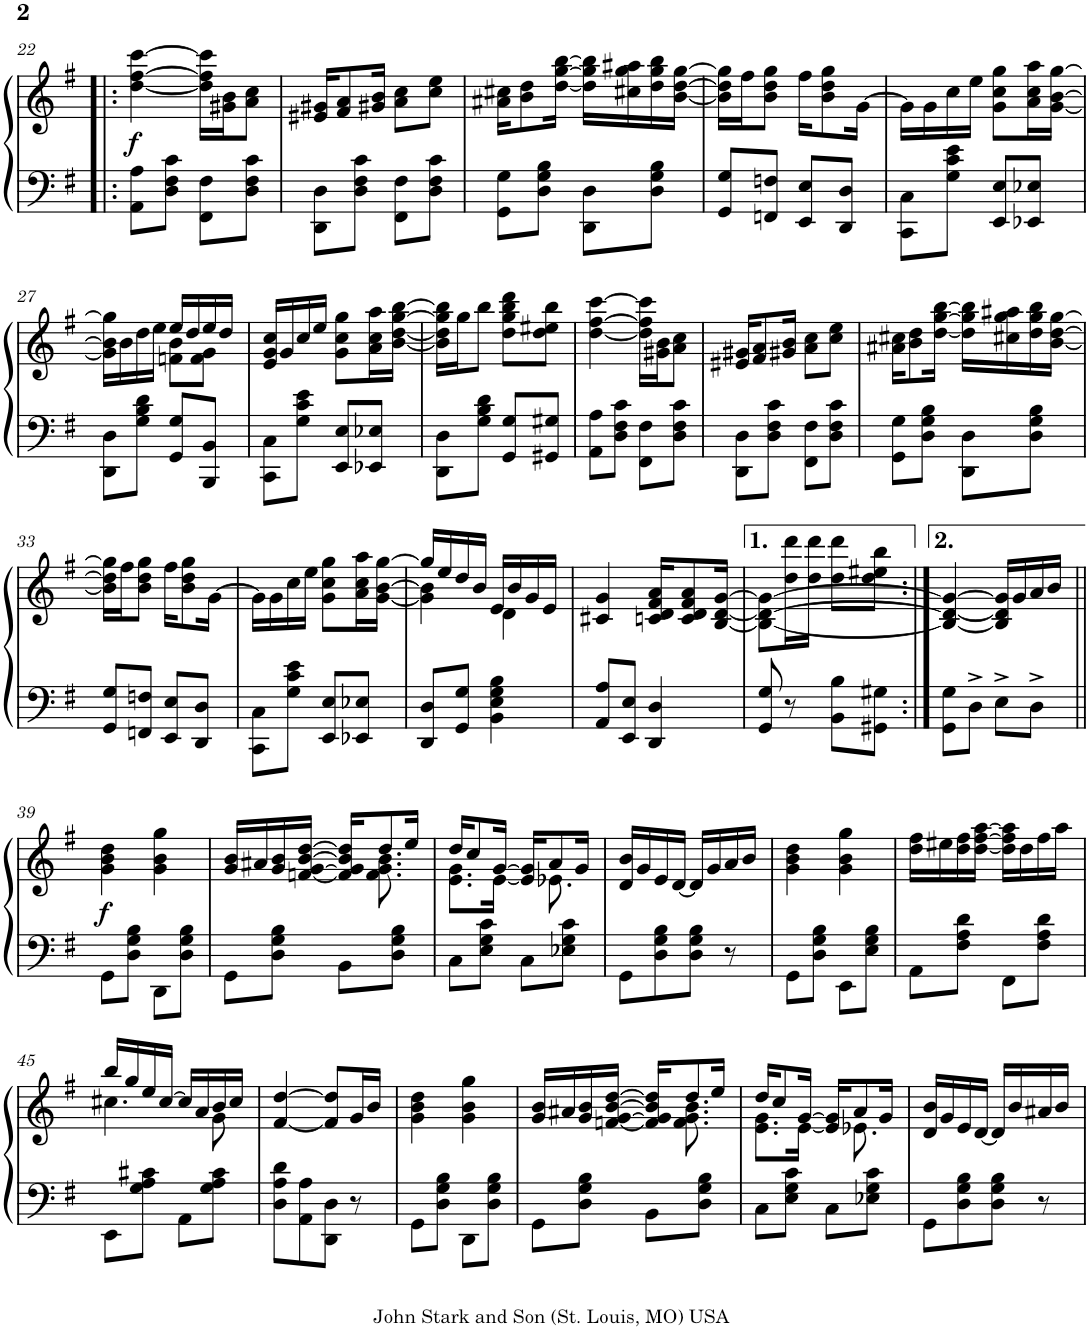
**kern	**kern	**dynam
*part1	*part1	*part1
*staff2	*staff1	*staff1/2
*I"Upright Piano	*	*
*I'Pno.	*	*
!!LO:PB:g=z
*clefF4	*clefG2	*
*k[f#]	*k[f#]	*
*M2/4	*M2/4	*
=22!|:	=22!|:	=22!|:
!	!	!LO:DY:b
8AA\ 8A\L	[4dd\ [4ff#\ [4ccc\	f
8D\ 8F#\ 8c\J	.	.
8FF#\ 8F#\L	16dd\] 16ff#\] 16ccc\]LL	.
.	16g#X\ 16b\J	.
8D\ 8F#\ 8c\J	8a\ 8cc\J	.
=23	=23	=23
8DD\ 8D\L	16e#X/ 16g#X/KL	.
.	8f#/ 8a/	.
8D\ 8F#\ 8c\J	.	.
.	16g#X/ 16b/Jk	.
8FF#\ 8F#\L	8a\ 8cc\L	.
8D\ 8F#\ 8c\J	8cc\ 8ee\J	.
=24	=24	=24
8GG\ 8G\L	16a#X\ 16cc#X\KL	.
.	8b\ 8dd\	.
8D\ 8G\ 8B\J	.	.
.	[16dd\ [16gg\ [16bb\Jk	.
8DD\ 8D\L	16dd\] 16gg\] 16bb\]LL	.
.	16cc#X\ 16gg\ 16aa#X\	.
8D\ 8G\ 8B\J	16dd\ 16gg\ 16bb\	.
.	[16b\ [16dd\ [16gg\JJ	.
=25	=25	=25
8GG/ 8G/L	16b\] 16dd\] 16gg\]LL	.
.	16ff#\J	.
8FFn/ 8Fn/J	8b\ 8dd\ 8gg\J	.
8EE/ 8E/L	16ff#\KL	.
.	8b\ 8dd\ 8gg\	.
8DD/ 8D/J	.	.
.	[16g\Jk	.
=26	=26	=26
8CC\ 8C\L	16g\LL]	.
.	16g\	.
8G\ 8c\ 8e\J	16cc\	.
.	16ee\JJ	.
8EE/ 8E/L	8g\ 8cc\ 8gg\L	.
8EE-X/ 8E-X/J	16a\ 16cc\ 16aa\L	.
.	[16g\ [16b\ [16gg\JJ	.
!!LO:LB:g=z
=27	=27	=27
*	*^	*
8DD\ 8D\L	16g\] 16b\] 16gg\]LL	4ryy	.
.	16b\	.	.
8G\ 8B\ 8d\J	16dd\	.	.
.	16ee\JJ	.	.
8GG/ 8G/L	16ee/LL	8fn\ 8b\L	.
.	16dd/	.	.
8BBB/ 8BB/J	16ee/	8f\ 8g\J	.
.	16dd/JJ	.	.
*	*v	*v	*
=28	=28	=28
8CC\ 8C\L	16e/ 16g/ 16cc/LL	.
.	16g/	.
8G\ 8c\ 8e\J	16cc/	.
.	16ee/JJ	.
8EE/ 8E/L	8g\ 8cc\ 8gg\L	.
8EE-X/ 8E-X/J	16a\ 16cc\ 16aa\L	.
.	[16b\ [16dd\ [16gg\ [16bb\JJ	.
=29	=29	=29
8DD\ 8D\L	16b\] 16dd\] 16gg\] 16bb\]LL	.
.	16gg\J	.
8G\ 8B\ 8d\J	8bb\J	.
8GG/ 8G/L	8dd\ 8gg\ 8bb\ 8ddd\L	.
8GG#X/ 8G#X/J	8dd\ 8ee#X\ 8bb\J	.
=30	=30	=30
8AA\ 8A\L	[4dd\ [4ff#\ [4ccc\	.
8D\ 8F#\ 8c\J	.	.
8FF#\ 8F#\L	16dd\] 16ff#\] 16ccc\]LL	.
.	16g#X\ 16b\J	.
8D\ 8F#\ 8c\J	8a\ 8cc\J	.
=31	=31	=31
8DD\ 8D\L	16e#X/ 16g#X/KL	.
.	8f#/ 8a/	.
8D\ 8F#\ 8c\J	.	.
.	16g#X/ 16b/Jk	.
8FF#\ 8F#\L	8a\ 8cc\L	.
8D\ 8F#\ 8c\J	8cc\ 8ee\J	.
=32	=32	=32
8GG\ 8G\L	16a#X\ 16cc#X\KL	.
.	8b\ 8dd\	.
8D\ 8G\ 8B\J	.	.
.	[16dd\ [16gg\ [16bb\Jk	.
8DD\ 8D\L	16dd\] 16gg\] 16bb\]LL	.
.	16cc#X\ 16gg\ 16aa#X\	.
8D\ 8G\ 8B\J	16dd\ 16gg\ 16bb\	.
.	[16b\ [16dd\ [16gg\JJ	.
!!LO:LB:g=z
=33	=33	=33
8GG/ 8G/L	16b\] 16dd\] 16gg\]LL	.
.	16ff#\J	.
8FFn/ 8Fn/J	8b\ 8dd\ 8gg\J	.
8EE/ 8E/L	16ff#\KL	.
.	8b\ 8dd\ 8gg\	.
8DD/ 8D/J	.	.
.	[16g\Jk	.
=34	=34	=34
8CC\ 8C\L	16g\LL]	.
.	16g\	.
8G\ 8c\ 8e\J	16cc\	.
.	16ee\JJ	.
8EE/ 8E/L	8g\ 8cc\ 8gg\L	.
8EE-X/ 8E-X/J	16a\ 16cc\ 16aa\L	.
.	[16g\ [>16b\ [>16gg\JJ	.
=35	=35	=35
*	*^	*
8DD/ 8D/L	16gg/LL]	4g\] 4b\]	.
.	16ee/	.	.
8GG/ 8G/J	16dd/	.	.
.	16b/JJ	.	.
4BB\ 4E\ 4G\ 4B\	16e/LL	4d\	.
.	16b/	.	.
.	16g/	.	.
.	16e/JJ	.	.
*	*v	*v	*
=36	=36	=36
8AA/ 8A/L	4c#X/ 4g/	.
8EE/ 8E/J	.	.
4DD/ 4D/	16cn/ 16d/ 16f#/ 16a/KL	.
.	8c/ 8d/ 8f#/ 8a/	.
.	[16B/ [16d/ [16g/Jk	.
=37	=37	=37
8GG/ 8G/	8B\_ 8d\_ 8g\_L	.
8r	16dd\ 16ddd\L	.
.	16dd\ 16ddd\JJ	.
8BB\ 8B\L	8dd\ 8ddd\L	.
8GG#X\ 8G#X\J	8dd\ 8ee#X\ 8bb\J	.
=38:|!	=38:|!	=38:|!
8GG\ 8G\L	4B/_ 4d/_ 4g/_	.
8D^\J	.	.
8E^\L	16B/] 16d/] 16g/]LL	.
.	16g/	.
8D^\J	16a/	.
.	16b/JJ	.
!!LO:LB:g=z
=39||	=39||	=39||
!	!	!LO:DY:b
8GG\L	4g\ 4b\ 4dd\	f
8D\ 8G\ 8B\J	.	.
8DD\L	4g\ 4b\ 4gg\	.
8D\ 8G\ 8B\J	.	.
=40	=40	=40
*	*^	*
8GG\L	16g/ 16b/LL	16ryy	.
*	*v	*v	*
.	16a#X/	.
8D\ 8G\ 8B\J	16g/ 16b/	.
.	[16fn/ [16g/ [16b/ [16dd/JJ	.
8BB\L	16f/] 16g/] 16b/] 16dd/]KL	.
*	*^	*
.	8dd/	8.f\ 8.g\ 8.b\	.
8D\ 8G\ 8B\J	.	.	.
.	16ee/Jk	.	.
=41	=41	=41	=41
8C\L	16dd/KL	8.e\ 8.g\L	.
.	8cc/	.	.
8E\ 8G\ 8c\J	.	.	.
.	[16g/Jk	[16e\Jk	.
8C\L	16e/] 16g/]KL	16ryy	.
.	8a/	8.e-X\	.
8E-X\ 8G\ 8c\J	.	.	.
.	16g/Jk	.	.
*	*v	*v	*
=42	=42	=42
8GG\L	16d/ 16b/LL	.
.	16g/	.
8D\ 8G\ 8B\	16e/	.
.	[16d/JJ	.
8D\ 8G\ 8B\J	16d/LL]	.
.	16g/	.
8r	16a/	.
.	16b/JJ	.
=43	=43	=43
8GG\L	4g\ 4b\ 4dd\	.
8D\ 8G\ 8B\J	.	.
8EE\L	4g\ 4b\ 4gg\	.
8E\ 8G\ 8B\J	.	.
=44	=44	=44
8AA\L	16dd\ 16ff#\LL	.
.	16ee#X\	.
8F#\ 8A\ 8d\J	16dd\ 16ff#\	.
.	[16dd\ [16ff#\ [16aa\JJ	.
8FF#\L	16dd\] 16ff#\] 16aa\]LL	.
.	16dd\	.
8F#\ 8A\ 8d\J	16ff#\	.
.	16aa\JJ	.
!!LO:LB:g=z
=45	=45	=45
*	*^	*
8EE\L	16bb/LL	4.cc#X\	.
.	16gg/	.	.
8G\ 8A\ 8c#X\J	16ee/	.	.
.	[16cc#/JJ	.	.
8AA\L	16cc#/LL]	.	.
.	16a/	.	.
8G\ 8A\ 8c#\J	16b/	8g\	.
.	16cc#/JJ	.	.
*	*v	*v	*
=46	=46	=46
8D\ 8A\ 8d\L	[4f#/ [4dd/	.
8AA\ 8A\	.	.
8DD\ 8D\J	8f#/] 8dd/]L	.
8r	16g/L	.
.	16b/JJ	.
=47	=47	=47
8GG\L	4g\ 4b\ 4dd\	.
8D\ 8G\ 8B\J	.	.
8DD\L	4g\ 4b\ 4gg\	.
8D\ 8G\ 8B\J	.	.
=48	=48	=48
*	*^	*
8GG\L	16g/ 16b/LL	16ryy	.
*	*v	*v	*
.	16a#X/	.
8D\ 8G\ 8B\J	16g/ 16b/	.
.	[16fn/ [16g/ [16b/ [16dd/JJ	.
8BB\L	16f/] 16g/] 16b/] 16dd/]KL	.
*	*^	*
.	8dd/	8.f\ 8.g\ 8.b\	.
8D\ 8G\ 8B\J	.	.	.
.	16ee/Jk	.	.
=49	=49	=49	=49
8C\L	16dd/KL	8.e\ 8.g\L	.
.	8cc/	.	.
8E\ 8G\ 8c\J	.	.	.
.	[16g/Jk	[16e\Jk	.
8C\L	16e/] 16g/]KL	16ryy	.
.	8a/	8.e-X\	.
8E-X\ 8G\ 8c\J	.	.	.
.	16g/Jk	.	.
*	*v	*v	*
=50	=50	=50
8GG\L	16d/ 16b/LL	.
.	16g/	.
8D\ 8G\ 8B\	16e/	.
.	[16d/JJ	.
8D\ 8G\ 8B\J	16d/LL]	.
.	16b/	.
8r	16a#X/	.
.	16b/JJ	.
=	=	=
*-	*-	*-
